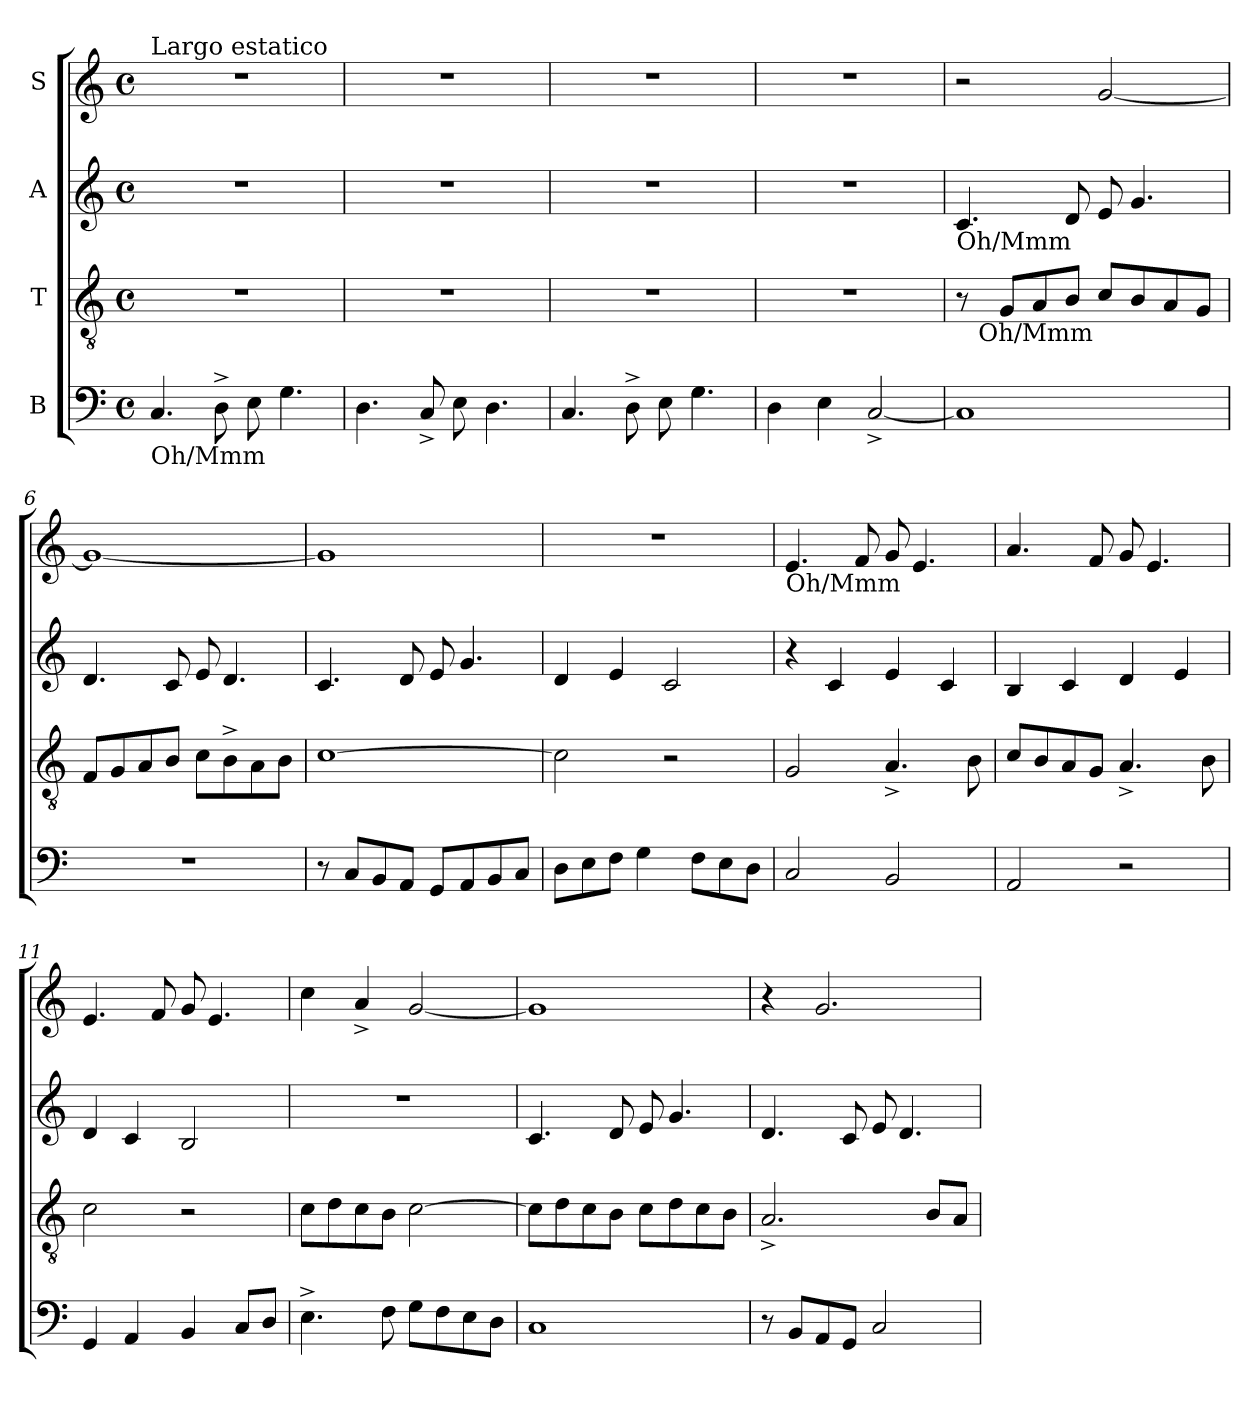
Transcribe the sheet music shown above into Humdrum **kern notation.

**kern	**kern	**kern	**kern
*part4	*part3	*part2	*part1
*staff4	*staff3	*staff2	*staff1
*I"B	*I"T	*I"A	*I"S
*clefF4	*clefGv2	*clefG2	*clefG2
*k[]	*k[]	*k[]	*k[]
*C:	*C:	*C:	*C:
*M4/4	*M4/4	*M4/4	*M4/4
*met(c)	*met(c)	*met(c)	*met(c)
=1	=1	=1	=1
!	!	!	!LO:TX:a:t=Largo estatico
!LO:TX:b:t=Oh/Mmm	!	!	!
4.C/	1r	1r	1r
8D^>\	.	.	.
8E\	.	.	.
4.G\	.	.	.
=2	=2	=2	=2
4.D\	1r	1r	1r
8C^</	.	.	.
8E\	.	.	.
4.D\	.	.	.
=3	=3	=3	=3
4.C/	1r	1r	1r
8D^>\	.	.	.
8E\	.	.	.
4.G\	.	.	.
=4	=4	=4	=4
4D\	1r	1r	1r
4E\	.	.	.
[<2C^</	.	.	.
=5	=5	=5	=5
!	!	!LO:TX:b:t=Oh/Mmm	!
*	*^	*	*
1C]	8r	16ryy	4.c/	2r
!	!	!LO:TX:b:t=Oh/Mmm	!	!
.	.	2...ryy	.	.
.	8G/L	.	.	.
.	8A/	.	.	.
.	8B/J	.	8d/	.
.	8c/L	.	8e/	[<2g/
.	8B/	.	4.g/	.
.	8A/	.	.	.
.	8G/J	.	.	.
*	*v	*v	*	*
=6	=6	=6	=6
1r	8F/L	4.d/	1g_
.	8G/	.	.
.	8A/	.	.
.	8B/J	8c/	.
.	8c\L	8e/	.
.	8B^>\	4.d/	.
.	8A\	.	.
.	8B\J	.	.
!!LO:LB:g=z
=7	=7	=7	=7
8r	[>1c	4.c/	1g]
8C/L	.	.	.
8BB/	.	.	.
8AA/J	.	8d/	.
8GG/L	.	8e/	.
8AA/	.	4.g/	.
8BB/	.	.	.
8C/J	.	.	.
=8	=8	=8	=8
8D\L	2c\]	4d/	1r
8E\	.	.	.
8F\J	.	4e/	.
4G\	.	.	.
.	2r	2c/	.
8F\L	.	.	.
8E\	.	.	.
8D\J	.	.	.
=9	=9	=9	=9
!	!	!	!LO:TX:b:t=Oh/Mmm
2C/	2G/	4r	4.e/
.	.	4c/	.
.	.	.	8f/
2BB/	4.A^</	4e/	8g/
.	.	.	4.e/
.	.	4c/	.
.	8B\	.	.
=10	=10	=10	=10
2AA/	8c/L	4B/	4.a/
.	8B/	.	.
.	8A/	4c/	.
.	8G/J	.	8f/
2r	4.A^</	4d/	8g/
.	.	.	4.e/
.	.	4e/	.
.	8B\	.	.
=11	=11	=11	=11
4GG/	2c\	4d/	4.e/
4AA/	.	4c/	.
.	.	.	8f/
4BB/	2r	2B/	8g/
.	.	.	4.e/
8C/L	.	.	.
8D/J	.	.	.
=12	=12	=12	=12
4.E^>\	8c\L	1r	4cc\
.	8d\	.	.
.	8c\	.	4a^</
8F\	8B\J	.	.
8G\L	[>2c\	.	[>2g/
8F\	.	.	.
8E\	.	.	.
8D\J	.	.	.
!!LO:PB:g=z
=13	=13	=13	=13
1C	8c\L]	4.c/	1g]
.	8d\	.	.
.	8c\	.	.
.	8B\J	8d/	.
.	8c\L	8e/	.
.	8d\	4.g/	.
.	8c\	.	.
.	8B\J	.	.
=14	=14	=14	=14
8r	2.A^</	4.d/	4r
8BB/L	.	.	.
8AA/	.	.	2.g/
8GG/J	.	8c/	.
2C/	.	8e/	.
.	.	4.d/	.
.	8B/L	.	.
.	8A/J	.	.
=	=	=	=
*-	*-	*-	*-
